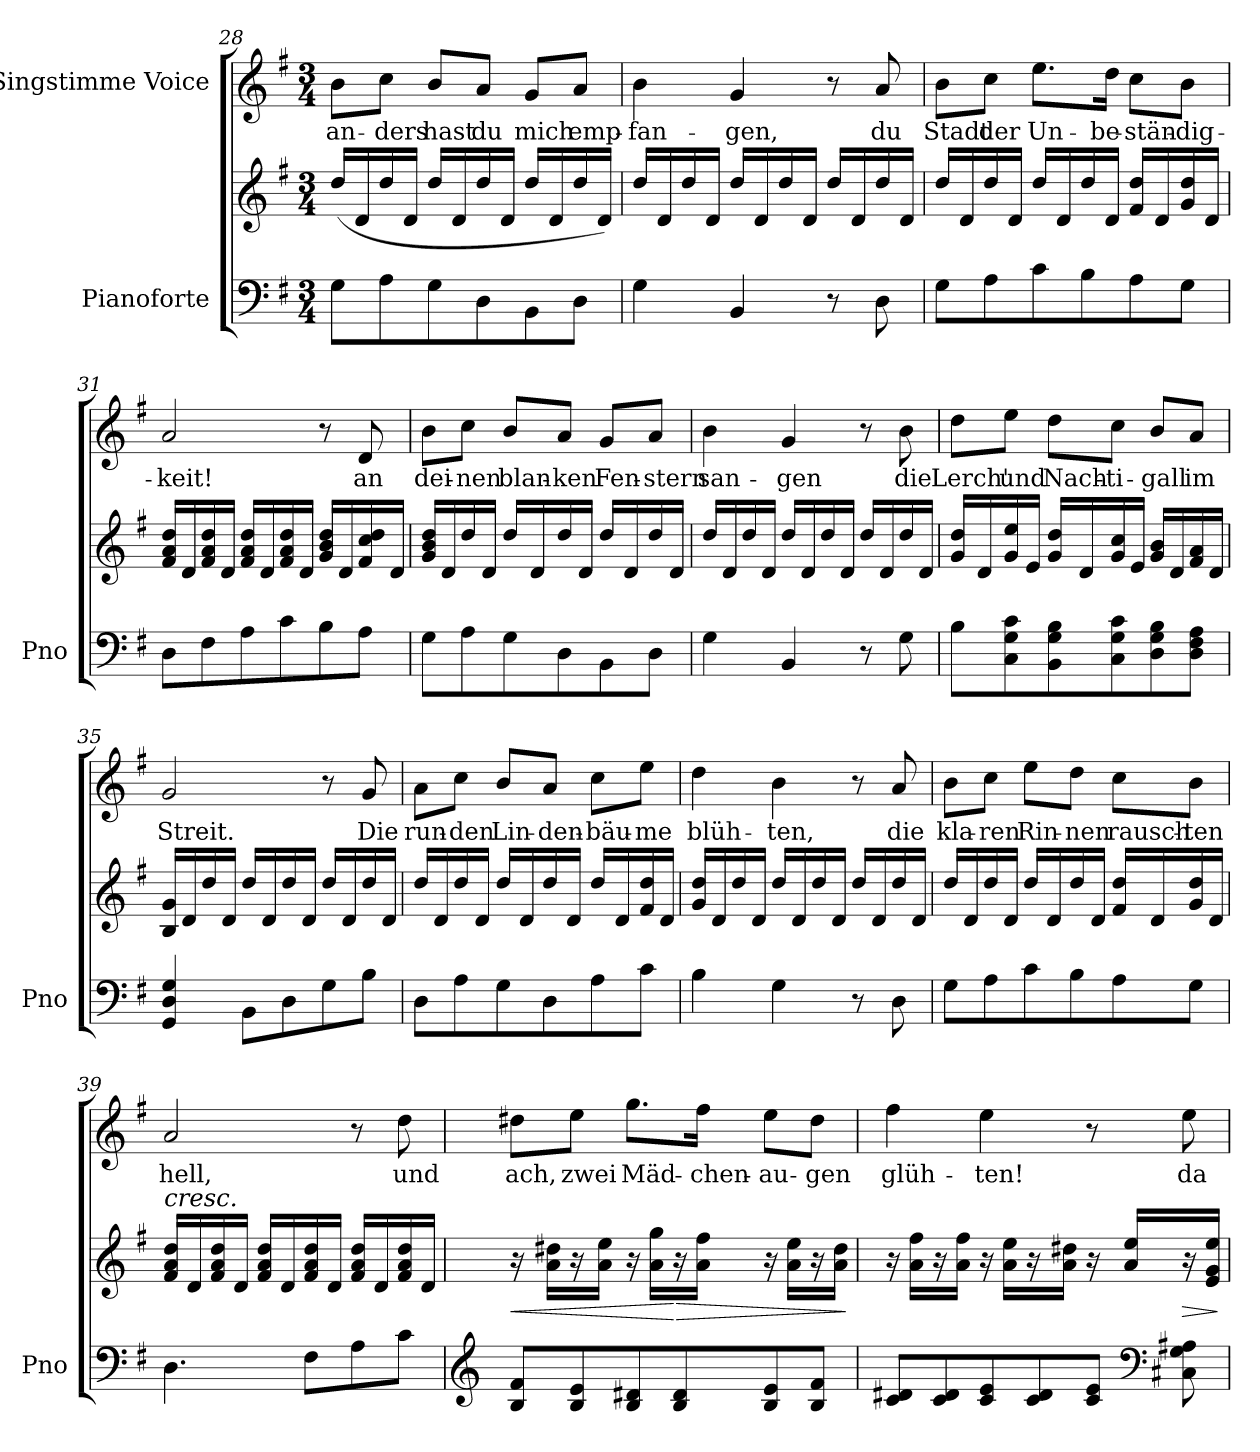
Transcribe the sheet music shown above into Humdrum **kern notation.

**kern	**kern	**dynam	**kern	**text
*part2	*part2	*part2	*part1	*part1
*staff3	*staff2	*staff2/3	*staff1	*staff1
*I"Pianoforte	*	*	*I"Singstimme Voice	*
*I'Pno	*	*	*	*
*clefF4	*clefG2	*	*clefG2	*
*k[f#]	*k[f#]	*	*k[f#]	*
*M3/4	*M3/4	*	*M3/4	*
=28	=28	=28	=28	=28
!	!	!	!	!LO:LY:b
8G\L	(16dd/LL	.	8b\L	an-
.	16d/	.	.	.
!	!	!	!	!LO:LY:b
8A\	16dd/	.	8cc\J	-ders
.	16d/JJ	.	.	.
!	!	!	!	!LO:LY:b
8G\	16dd/LL	.	8b/L	hast
.	16d/	.	.	.
!	!	!	!	!LO:LY:b
8D\	16dd/	.	8a/J	du
.	16d/JJ	.	.	.
!	!	!	!	!LO:LY:b
8BB\	16dd/LL	.	8g/L	mich
.	16d/	.	.	.
!	!	!	!	!LO:LY:b
8D\J	16dd/	.	8a/J	emp-
.	16d/JJ)	.	.	.
=29	=29	=29	=29	=29
!	!	!	!	!LO:LY:b
4G\	16dd/LL	.	4b\	-fan-
.	16d/	.	.	.
.	16dd/	.	.	.
.	16d/JJ	.	.	.
!	!	!	!	!LO:LY:b
4BB/	16dd/LL	.	4g/	-gen,
.	16d/	.	.	.
.	16dd/	.	.	.
.	16d/JJ	.	.	.
8r	16dd/LL	.	8r	.
.	16d/	.	.	.
!	!	!	!	!LO:LY:b
8D\	16dd/	.	8a/	du
.	16d/JJ	.	.	.
!!LO:LB:g=z
=30	=30	=30	=30	=30
!	!	!	!	!LO:LY:b
8G\L	16dd/LL	.	8b\L	Stadt
.	16d/	.	.	.
!	!	!	!	!LO:LY:b
8A\	16dd/	.	8cc\J	der
.	16d/JJ	.	.	.
!	!	!	!	!LO:LY:b
8c\	16dd/LL	.	8.ee\L	Un-
.	16d/	.	.	.
8B\	16dd/	.	.	.
!	!	!	!	!LO:LY:b
.	16d/JJ	.	16dd\Jk	-be-
!	!	!	!	!LO:LY:b
8A\	16f#/ 16dd/LL	.	8cc\L	-stän-
.	16d/	.	.	.
!	!	!	!	!LO:LY:b
8G\J	16g/ 16dd/	.	8b\J	-dig-
.	16d/JJ	.	.	.
=31	=31	=31	=31	=31
!	!	!	!	!LO:LY:b
8D\L	16f#/ 16a/ 16dd/LL	.	2a/	-keit!
.	16d/	.	.	.
8F#\	16f#/ 16a/ 16dd/	.	.	.
.	16d/JJ	.	.	.
8A\	16f#/ 16a/ 16dd/LL	.	.	.
.	16d/	.	.	.
8c\	16f#/ 16a/ 16dd/	.	.	.
.	16d/JJ	.	.	.
8B\	16g/ 16b/ 16dd/LL	.	8r	.
.	16d/	.	.	.
!	!	!	!	!LO:LY:b
8A\J	16f#/ 16cc/ 16dd/	.	8d/	an
.	16d/JJ	.	.	.
=32	=32	=32	=32	=32
!	!	!	!	!LO:LY:b
8G\L	16g/ 16b/ 16dd/LL	.	8b\L	dei-
.	16d/	.	.	.
!	!	!	!	!LO:LY:b
8A\	16dd/	.	8cc\J	-nen
.	16d/JJ	.	.	.
!	!	!	!	!LO:LY:b
8G\	16dd/LL	.	8b/L	blan-
.	16d/	.	.	.
!	!	!	!	!LO:LY:b
8D\	16dd/	.	8a/J	-ken
.	16d/JJ	.	.	.
!	!	!	!	!LO:LY:b
8BB\	16dd/LL	.	8g/L	Fen-
.	16d/	.	.	.
!	!	!	!	!LO:LY:b
8D\J	16dd/	.	8a/J	-stern
.	16d/JJ	.	.	.
=33	=33	=33	=33	=33
!	!	!	!	!LO:LY:b
4G\	16dd/LL	.	4b\	san-
.	16d/	.	.	.
.	16dd/	.	.	.
.	16d/JJ	.	.	.
!	!	!	!	!LO:LY:b
4BB/	16dd/LL	.	4g/	-gen
.	16d/	.	.	.
.	16dd/	.	.	.
.	16d/JJ	.	.	.
8r	16dd/LL	.	8r	.
.	16d/	.	.	.
!	!	!	!	!LO:LY:b
8G\	16dd/	.	8b\	die
.	16d/JJ	.	.	.
!!LO:LB:g=z
=34	=34	=34	=34	=34
!	!	!	!	!LO:LY:b
8B\L	16g/ 16dd/LL	.	8dd\L	Lerch'
.	16d/	.	.	.
!	!	!	!	!LO:LY:b
8C\ 8G\ 8c\	16g/ 16ee/	.	8ee\J	und
.	16e/JJ	.	.	.
!	!	!	!	!LO:LY:b
8BB\ 8G\ 8B\	16g/ 16dd/LL	.	8dd\L	Nach-
.	16d/	.	.	.
!	!	!	!	!LO:LY:b
8C\ 8G\ 8c\	16g/ 16cc/	.	8cc\J	-ti-
.	16e/JJ	.	.	.
!	!	!	!	!LO:LY:b
8D\ 8G\ 8B\	16g/ 16b/LL	.	8b/L	-gall
.	16d/	.	.	.
!	!	!	!	!LO:LY:b
8D\ 8F#\ 8A\J	16f#/ 16a/	.	8a/J	im
.	16d/JJ	.	.	.
=35	=35	=35	=35	=35
!	!	!	!	!LO:LY:b
4GG/ 4D/ 4G/	16B/ 16g/LL	.	2g/	Streit.
.	16d/	.	.	.
.	16dd/	.	.	.
.	16d/JJ	.	.	.
8BB\L	16dd/LL	.	.	.
.	16d/	.	.	.
8D\	16dd/	.	.	.
.	16d/JJ	.	.	.
8G\	16dd/LL	.	8r	.
.	16d/	.	.	.
!	!	!	!	!LO:LY:b
8B\J	16dd/	.	8g/	Die
.	16d/JJ	.	.	.
=36	=36	=36	=36	=36
!	!	!	!	!LO:LY:b
8D\L	16dd/LL	.	8a\L	run-
.	16d/	.	.	.
!	!	!	!	!LO:LY:b
8A\	16dd/	.	8cc\J	-den
.	16d/JJ	.	.	.
!	!	!	!	!LO:LY:b
8G\	16dd/LL	.	8b/L	Lin-
.	16d/	.	.	.
!	!	!	!	!LO:LY:b
8D\	16dd/	.	8a/J	-den-
.	16d/JJ	.	.	.
!	!	!	!	!LO:LY:b
8A\	16dd/LL	.	8cc\L	-bäu-
.	16d/	.	.	.
!	!	!	!	!LO:LY:b
8c\J	16f#/ 16dd/	.	8ee\J	-me
.	16d/JJ	.	.	.
=37	=37	=37	=37	=37
!	!	!	!	!LO:LY:b
4B\	16g/ 16dd/LL	.	4dd\	blüh-
.	16d/	.	.	.
.	16dd/	.	.	.
.	16d/JJ	.	.	.
!	!	!	!	!LO:LY:b
4G\	16dd/LL	.	4b\	-ten,
.	16d/	.	.	.
.	16dd/	.	.	.
.	16d/JJ	.	.	.
8r	16dd/LL	.	8r	.
.	16d/	.	.	.
!	!	!	!	!LO:LY:b
8D\	16dd/	.	8a/	die
.	16d/JJ	.	.	.
!!LO:PB:g=z
=38	=38	=38	=38	=38
!	!	!	!	!LO:LY:b
8G\L	16dd/LL	.	8b\L	kla-
.	16d/	.	.	.
!	!	!	!	!LO:LY:b
8A\	16dd/	.	8cc\J	-ren
.	16d/JJ	.	.	.
!	!	!	!	!LO:LY:b
8c\	16dd/LL	.	8ee\L	Rin-
.	16d/	.	.	.
!	!	!	!	!LO:LY:b
8B\	16dd/	.	8dd\J	-nen
.	16d/JJ	.	.	.
!	!	!	!	!LO:LY:b
8A\	16f#/ 16dd/LL	.	8cc\L	rausch-
.	16d/	.	.	.
!	!	!	!	!LO:LY:b
8G\J	16g/ 16dd/	.	8b\J	-ten
.	16d/JJ	.	.	.
=39	=39	=39	=39	=39
!	!LO:TX:a:i:t=cresc.	!	!	!
!	!	!	!	!LO:LY:b
4.D\	16f#/ 16a/ 16dd/LL	.	2a/	hell,
.	16d/	.	.	.
.	16f#/ 16a/ 16dd/	.	.	.
.	16d/JJ	.	.	.
.	16f#/ 16a/ 16dd/LL	.	.	.
.	16d/	.	.	.
8F#\L	16f#/ 16a/ 16dd/	.	.	.
.	16d/JJ	.	.	.
8A\	16f#/ 16a/ 16dd/LL	.	8r	.
.	16d/	.	.	.
!	!	!	!	!LO:LY:b
8c\J	16f#/ 16a/ 16dd/	.	8dd\	und
.	16d/JJ	.	.	.
=40	=40	=40	=40	=40
*clefG2	*	*	*	*
!	!	!LO:HP:b	!	!LO:LY:b
8B/ 8f#/L	16r	<	8dd#X\L	ach,
.	16a\ 16dd#X\LL	.	.	.
!	!	!	!	!LO:LY:b
8B/ 8e/	16r	.	8ee\J	zwei
.	16a\ 16ee\JJ	.	.	.
!	!	!	!	!LO:LY:b
8B/ 8d#X/	16r	.	8.gg\L	Mäd-
.	16a\ 16gg\LL	.	.	.
!	!	!LO:HP:n=1:b	!	!
8B/ 8d#/	16r	[ >	.	.
!	!	!	!	!LO:LY:b
.	16a\ 16ff#\JJ	.	16ff#\Jk	-chen-
!	!	!	!	!LO:LY:b
8B/ 8e/	16r	.	8ee\L	-au-
.	16a\ 16ee\LL	.	.	.
!	!	!	!	!LO:LY:b
8B/ 8f#/J	16r	.	8dd#\J	-gen
.	16a\ 16dd#\JJ	.	.	.
.	.	]	.	.
!!LO:LB:g=z
=41	=41	=41	=41	=41
!	!	!	!	!LO:LY:b
8c/ 8d#X/L	16r	.	4ff#\	glüh-
.	16a\ 16ff#\LL	.	.	.
8c/ 8d#/	16r	.	.	.
.	16a\ 16ff#\JJ	.	.	.
!	!	!	!	!LO:LY:b
8c/ 8e/	16r	.	4ee\	-ten!
.	16a\ 16ee\LL	.	.	.
8c/ 8d#/	16r	.	.	.
.	16a\ 16dd#X\JJ	.	.	.
8c/ 8e/J	16r	.	8r	.
.	16a/ 16ee/LL	.	.	.
*clefF4	*	*	*	*
!	!	!LO:HP:b	!	!LO:LY:b
8C#X\ 8G\ 8A#X\	16r	>	8ee\	da
.	16e/ 16g/ 16ee/JJ	.	.	.
.	.	]	.	.
=	=	=	=	=
*-	*-	*-	*-	*-
